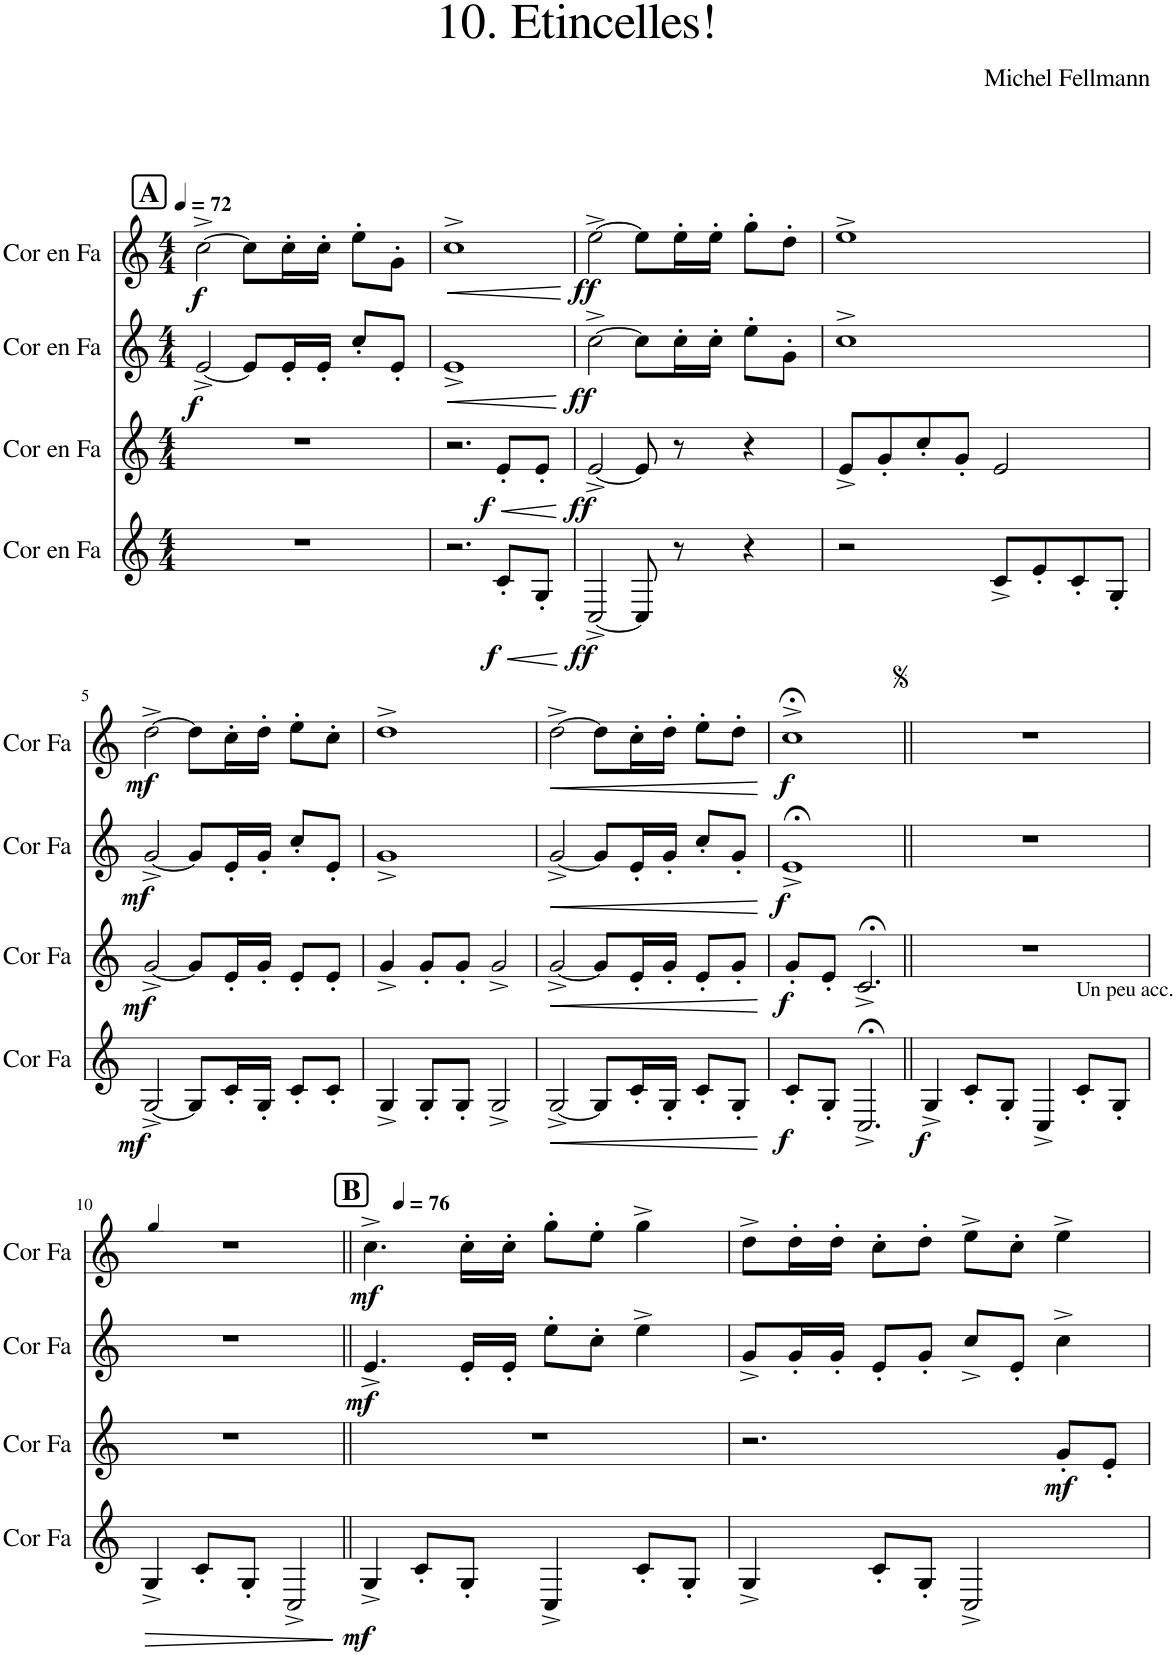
**kern	**dynam	**kern	**dynam	**kern	**dynam	**kern	**dynam
*part4	*part4	*part3	*part3	*part2	*part2	*part1	*part1
*staff4	*staff4	*staff3	*staff3	*staff2	*staff2	*staff1	*staff1
*I"Cor en Fa	*	*I"Cor en Fa	*	*I"Cor en Fa	*	*I"Cor en Fa	*
*I'Cor Fa	*	*I'Cor Fa	*	*I'Cor Fa	*	*I'Cor Fa	*
*clefG2	*	*clefG2	*	*clefG2	*	*clefG2	*
*Trd4c7	*	*Trd4c7	*	*Trd4c7	*	*Trd4c7	*
*k[]	*	*k[]	*	*k[]	*	*k[]	*
*M4/4	*	*M4/4	*	*M4/4	*	*M4/4	*
*MM72	*	*MM72	*	*MM72	*	*MM72	*
!!LO:REH:place=s1:a:B:cj:fs=14:t=A
=1	=1	=1	=1	=1	=1	=1	=1
!	!	!	!	!	!LO:DY:b	!	!LO:DY:b
1r	.	1r	.	[2e^/	f	[2cc^\	f
.	.	.	.	8e/L]	.	8cc\L]	.
.	.	.	.	16e'/L	.	16cc'\L	.
.	.	.	.	16e'/JJ	.	16cc'\JJ	.
.	.	.	.	8cc'/L	.	8ee'\L	.
.	.	.	.	8e'/J	.	8g'\J	.
=2	=2	=2	=2	=2	=2	=2	=2
!	!	!	!	!	!LO:HP:b	!	!LO:HP:b
2.r	.	2.r	.	1e^	<	1cc^	<
!	!LO:HP:b	!	!LO:HP:b	!	!	!	!
!	!LO:DY:n=1:b	!	!LO:DY:n=1:b	!	!	!	!
8c'/L	< f	8e'/L	< f	.	.	.	.
8G'/J	.	8e'/J	.	.	.	.	.
.	[	.	[	.	[	.	[
=3	=3	=3	=3	=3	=3	=3	=3
!	!LO:DY:b	!	!LO:DY:b	!	!LO:DY:b	!	!LO:DY:b
[2C^/	ff	[2e^/	ff	[2cc^\	ff	[2ee^\	ff
8C/]	.	8e/]	.	8cc\L]	.	8ee\L]	.
8r	.	8r	.	16cc'\L	.	16ee'\L	.
.	.	.	.	16cc'\JJ	.	16ee'\JJ	.
4r	.	4r	.	8ee'\L	.	8gg'\L	.
.	.	.	.	8g'\J	.	8dd'\J	.
=4	=4	=4	=4	=4	=4	=4	=4
2r	.	8e^/L	.	1cc^	.	1ee^	.
.	.	8g'/	.	.	.	.	.
.	.	8cc'/	.	.	.	.	.
.	.	8g'/J	.	.	.	.	.
8c^/L	.	2e/	.	.	.	.	.
8e'/	.	.	.	.	.	.	.
8c'/	.	.	.	.	.	.	.
8G'/J	.	.	.	.	.	.	.
!!LO:LB:g=z
=5	=5	=5	=5	=5	=5	=5	=5
!	!LO:DY:b	!	!LO:DY:b	!	!LO:DY:b	!	!LO:DY:b
[2G^/	mf	[2g^/	mf	[2g^/	mf	[2dd^\	mf
8G/L]	.	8g/L]	.	8g/L]	.	8dd\L]	.
16c'/L	.	16e'/L	.	16e'/L	.	16cc'\L	.
16G'/JJ	.	16g'/JJ	.	16g'/JJ	.	16dd'\JJ	.
8c'/L	.	8e'/L	.	8cc'/L	.	8ee'\L	.
8c'/J	.	8e'/J	.	8e'/J	.	8cc'\J	.
=6	=6	=6	=6	=6	=6	=6	=6
4G^/	.	4g^/	.	1g^	.	1dd^	.
8G'/L	.	8g'/L	.	.	.	.	.
8G'/J	.	8g'/J	.	.	.	.	.
2G^/	.	2g^/	.	.	.	.	.
=7	=7	=7	=7	=7	=7	=7	=7
!	!LO:HP:b	!	!LO:HP:b	!	!LO:HP:b	!	!LO:HP:b
[2G^/	<	[2g^/	<	[2g^/	<	[2dd^\	<
8G/L]	.	8g/L]	.	8g/L]	.	8dd\L]	.
16c'/L	.	16e'/L	.	16e'/L	.	16cc'\L	.
16G'/JJ	.	16g'/JJ	.	16g'/JJ	.	16dd'\JJ	.
8c'/L	.	8e'/L	.	8cc'/L	.	8ee'\L	.
8G'/J	.	8g'/J	.	8g'/J	.	8dd'\J	.
.	[	.	[	.	[	.	[
=8	=8	=8	=8	=8	=8	=8	=8
!	!LO:DY:b	!	!LO:DY:b	!	!LO:DY:b	!	!LO:DY:b
8c'/L	f	8g'/L	f	1e;<^	f	1cc;<^	f
8G'/J	.	8e'/J	.	.	.	.	.
2.C;<^/	.	2.c;<^/	.	.	.	.	.
=9||	=9||	=9||	=9||	=9||	=9||	=9||	=9||
!	!LO:DY:b	!	!	!	!	!	!
4G^/	f	1r	.	1r	.	1r	.
8c'/L	.	.	.	.	.	.	.
8G'/J	.	.	.	.	.	.	.
4C^/	.	.	.	.	.	.	.
!LO:TX:a:t=Un peu acc.	!	!	!	!	!	!	!
8c'/L	.	.	.	.	.	.	.
8G'/J	.	.	.	.	.	.	.
!!LO:LB:g=z
=10	=10	=10	=10	=10	=10	=10	=10
*	*	*	*	*	*	*MM74	*
!	!LO:HP:b	!	!	!	!	!	!
4G^/	>	1r	.	1r	.	1r	.
8c'/L	.	.	.	.	.	.	.
8G'/J	.	.	.	.	.	.	.
2C^/	.	.	.	.	.	.	.
.	]	.	.	.	.	.	.
=11||	=11||	=11||	=11||	=11||	=11||	=11||	=11||
!!LO:REH:place=s1:a:B:cj:fs=14:t=B
*	*	*	*	*	*	*MM76	*
!	!LO:DY:b	!	!	!	!LO:DY:b	!	!LO:DY:b
4G^/	mf	1r	.	4.e^/	mf	4.cc^\	mf
8c'/L	.	.	.	.	.	.	.
8G'/J	.	.	.	16e'/LL	.	16cc'\LL	.
.	.	.	.	16e'/JJ	.	16cc'\JJ	.
4C^/	.	.	.	8ee'\L	.	8gg'\L	.
.	.	.	.	8cc'\J	.	8ee'\J	.
8c'/L	.	.	.	4ee^\	.	4gg^\	.
8G'/J	.	.	.	.	.	.	.
=12	=12	=12	=12	=12	=12	=12	=12
4G^/	.	2.r	.	8g^/L	.	8dd^\L	.
.	.	.	.	16g'/L	.	16dd'\L	.
.	.	.	.	16g'/JJ	.	16dd'\JJ	.
8c'/L	.	.	.	8e'/L	.	8cc'\L	.
8G'/J	.	.	.	8g'/J	.	8dd'\J	.
2C^/	.	.	.	8cc^/L	.	8ee^\L	.
.	.	.	.	8e'/J	.	8cc'\J	.
!	!	!	!LO:DY:b	!	!	!	!
.	.	8g'/L	mf	4cc^\	.	4ee^\	.
.	.	8e'/J	.	.	.	.	.
=	=	=	=	=	=	=	=
*-	*-	*-	*-	*-	*-	*-	*-
